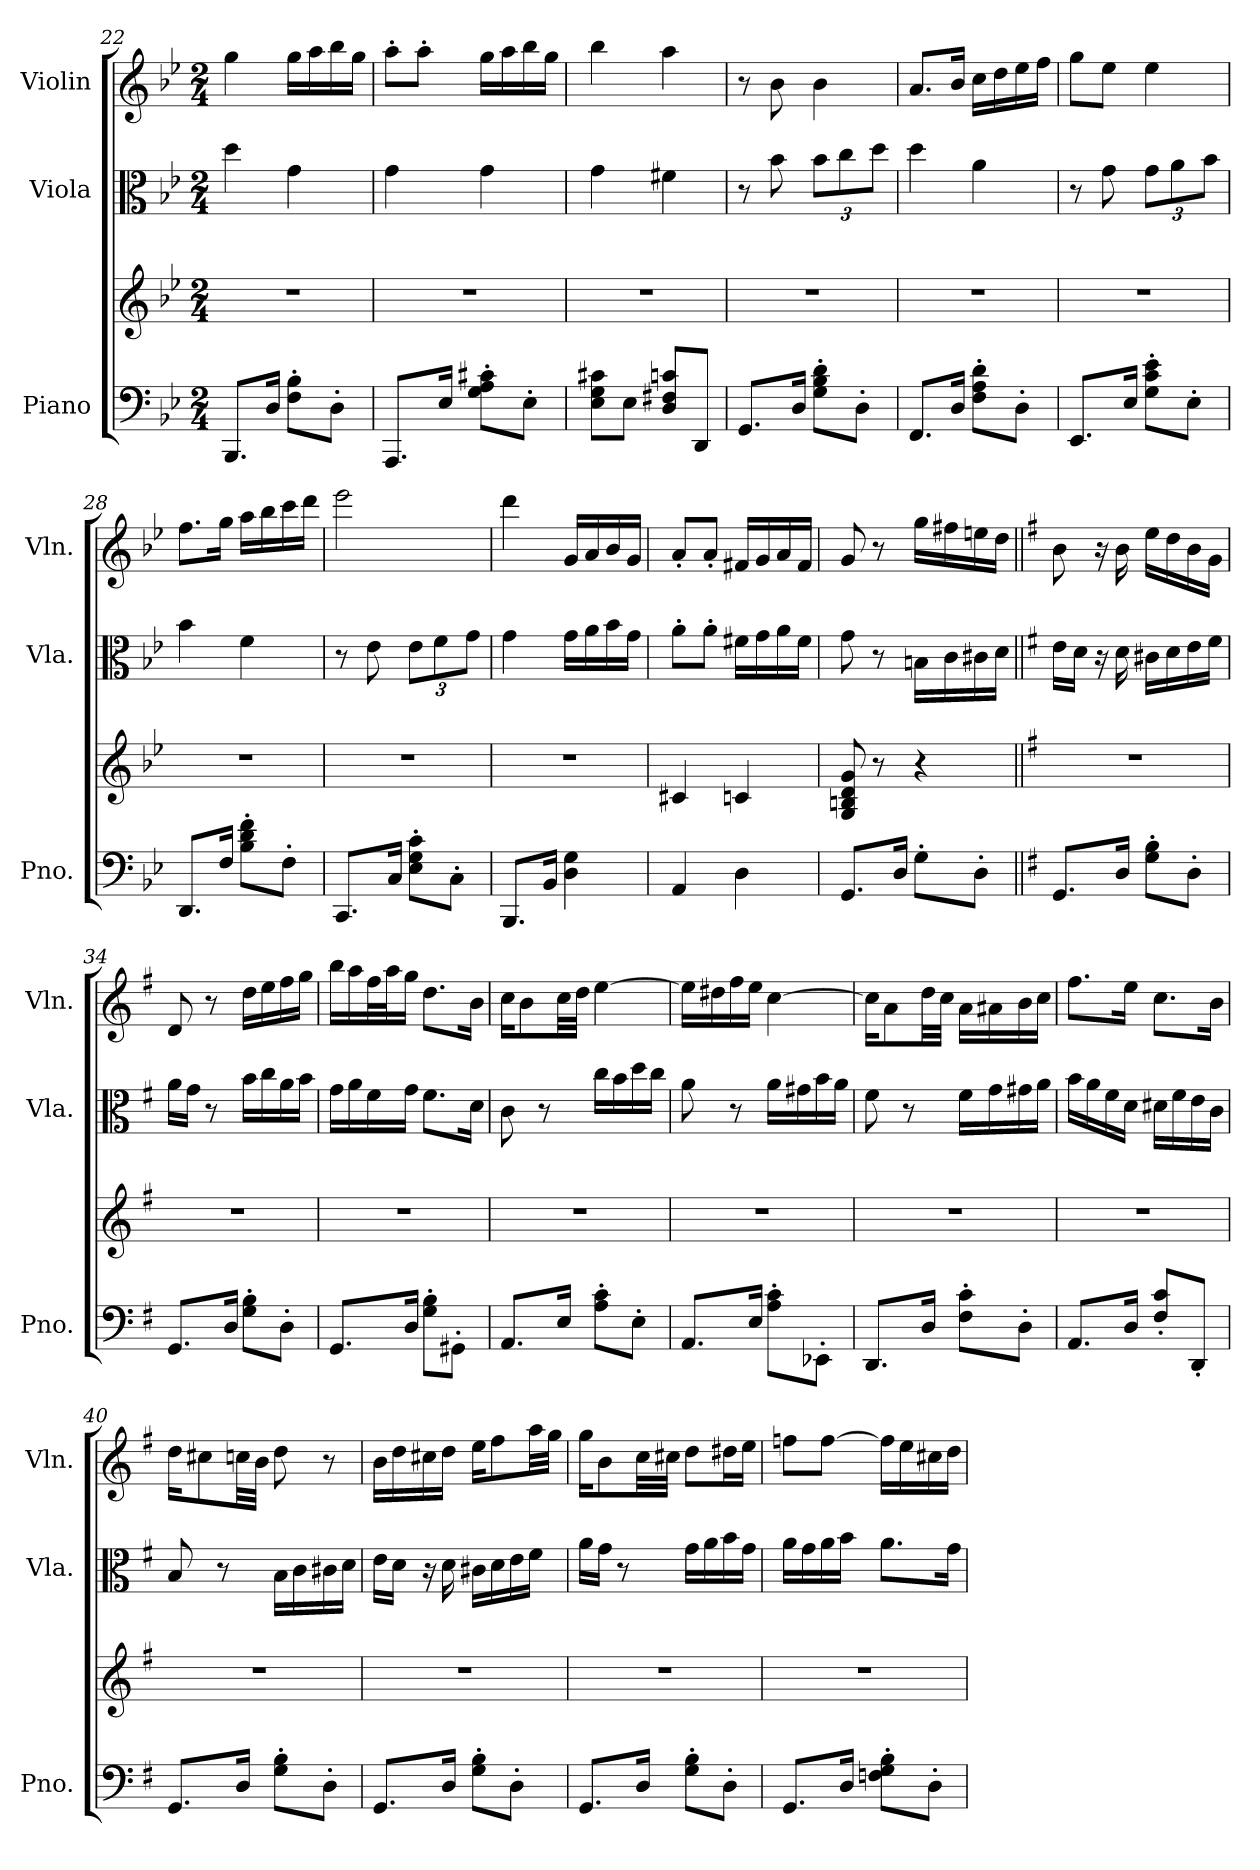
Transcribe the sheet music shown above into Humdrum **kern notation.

**kern	**kern	**kern	**kern
*part3	*part3	*part2	*part1
*staff4	*staff3	*staff2	*staff1
*I"Piano	*	*I"Viola	*I"Violin
*I'Pno.	*	*I'Vla.	*I'Vln.
*clefF4	*clefG2	*clefC3	*clefG2
*k[b-e-]	*k[b-e-]	*k[b-e-]	*k[b-e-]
*M2/4	*M2/4	*M2/4	*M2/4
=22	=22	=22	=22
8.BBB-/L	2r	4dd\	4gg\
16D/Jk	.	.	.
8F\' 8B-\'L	.	4g\	16gg\LL
.	.	.	16aa\
8D'\J	.	.	16bb-\
.	.	.	16gg\JJ
!!LO:PB:g=z
=23	=23	=23	=23
8.AAA/L	2r	4g\	8aa'\L
.	.	.	8aa'\J
16E-/Jk	.	.	.
8G\' 8A\' 8c#X\'L	.	4g\	16gg\LL
.	.	.	16aa\
8E-'\J	.	.	16bb-\
.	.	.	16gg\JJ
=24	=24	=24	=24
8E-\ 8G\ 8c#X\L	2r	4g\	4bb-\
8E-\J	.	.	.
8D/ 8F#X/ 8cn/L	.	4f#X\	4aa\
8DD/J	.	.	.
=25	=25	=25	=25
8.GG/L	2r	8r	8r
.	.	8b-\	8b-\
16D/Jk	.	.	.
*	*	*Xbrackettup	*
8G\' 8B-\' 8d\'L	.	12b-\L	4b-\
.	.	12cc\	.
8D'\J	.	.	.
.	.	12dd\J	.
=26	=26	=26	=26
8.FF/L	2r	4dd\	8.a/L
16D/Jk	.	.	16b-/Jk
8F\' 8A\' 8d\'L	.	4a\	16cc\LL
.	.	.	16dd\
8D'\J	.	.	16ee-\
.	.	.	16ff\JJ
=27	=27	=27	=27
8.EE-/L	2r	8r	8gg\L
.	.	8g\	8ee-\J
16E-/Jk	.	.	.
8G\' 8c\' 8e-\'L	.	12g\L	4ee-\
.	.	12a\	.
8E-'\J	.	.	.
.	.	12b-\J	.
!!LO:LB:g=z
=28	=28	=28	=28
8.DD/L	2r	4b-\	8.ff\L
16F/Jk	.	.	16gg\Jk
8B-\' 8d\' 8f\'L	.	4f\	16aa\LL
.	.	.	16bb-\
8F'\J	.	.	16ccc\
.	.	.	16ddd\JJ
=29	=29	=29	=29
8.CC/L	2r	8r	2eee-\
.	.	8e-\	.
16C/Jk	.	.	.
8E-\' 8G\' 8c\'L	.	12e-\L	.
.	.	12f\	.
8C'\J	.	.	.
.	.	12g\J	.
=30	=30	=30	=30
8.BBB-/L	2r	4g\	4ddd\
16BB-/Jk	.	.	.
4D\ 4G\	.	16g\LL	16g/LL
.	.	16a\	16a/
.	.	16b-\	16b-/
.	.	16g\JJ	16g/JJ
=31	=31	=31	=31
4AA/	4c#X/	8a'\L	8a'/L
.	.	8a'\J	8a'/J
4D\	4cn/	16f#X\LL	16f#X/LL
.	.	16g\	16g/
.	.	16a\	16a/
.	.	16f#\JJ	16f#/JJ
=32	=32	=32	=32
8.GG/L	8G/ 8Bn/ 8d/ 8g/	8g\	8g/
.	8r	8r	8r
16D/Jk	.	.	.
8G'\L	4r	16Bn\LL	16gg\LL
.	.	16c\	16ff#X\
8D'\J	.	16c#X\	16een\
.	.	16d\JJ	16dd\JJ
!!LO:LB:g=z
=33||	=33||	=33||	=33||
*k[f#]	*k[f#]	*k[f#]	*k[f#]
8.GG/L	2r	16e\LL	8b\
.	.	16d\JJ	.
.	.	16r	16r
16D/Jk	.	16d\	16b\
8G\' 8B\'L	.	16c#X\LL	16ee\LL
.	.	16d\	16dd\
8D'\J	.	16e\	16b\
.	.	16f#\JJ	16g\JJ
=34	=34	=34	=34
8.GG/L	2r	16a\LL	8d/
.	.	16g\JJ	.
.	.	8r	8r
16D/Jk	.	.	.
8G\' 8B\'L	.	16b\LL	16dd\LL
.	.	16cc\	16ee\
8D'\J	.	16a\	16ff#\
.	.	16b\JJ	16gg\JJ
=35	=35	=35	=35
8.GG/L	2r	16g\LL	16bb\LL
.	.	16a\	16aa\
.	.	16f#\	32ff#\L
.	.	.	32aa\J
16D/Jk	.	16g\JJ	16gg\JJ
8G\' 8B\'L	.	8.f#\L	8.dd\L
8GG#X'\J	.	.	.
.	.	16d\Jk	16b\Jk
=36	=36	=36	=36
8.AA/L	2r	8c\	16cc\KL
.	.	.	8b\
.	.	8r	.
16E/Jk	.	.	32cc\LL
.	.	.	32dd\JJJ
8A\' 8c\'L	.	16cc\LL	[4ee\
.	.	16b\	.
8E'\J	.	16dd\	.
.	.	16cc\JJ	.
!!LO:PB:g=z
=37	=37	=37	=37
8.AA/L	2r	8a\	16ee\LL]
.	.	.	16dd#X\
.	.	8r	16ff#\
16E/Jk	.	.	16ee\JJ
8A\' 8c\'L	.	16a\LL	[4cc\
.	.	16g#X\	.
8EE-X'\J	.	16b\	.
.	.	16a\JJ	.
=38	=38	=38	=38
8.DD/L	2r	8f#\	16cc\KL]
.	.	.	8a\
.	.	8r	.
16D/Jk	.	.	32dd\LL
.	.	.	32cc\JJJ
8F#\' 8c\'L	.	16f#\LL	16a\LL
.	.	16g\	16a#X\
8D'\J	.	16g#X\	16b\
.	.	16a\JJ	16cc\JJ
=39	=39	=39	=39
8.AA/L	2r	16b\LL	8.ff#\L
.	.	16a\	.
.	.	16f#\	.
16D/Jk	.	16d\JJ	16ee\Jk
8F#/' 8c/'L	.	16d#X\LL	8.cc\L
.	.	16f#\	.
8DD'/J	.	16e\	.
.	.	16c\JJ	16b\Jk
=40	=40	=40	=40
8.GG/L	2r	8B/	16dd\KL
.	.	.	8cc#X\
.	.	8r	.
16D/Jk	.	.	32ccn\LL
.	.	.	32b\JJJ
8G\' 8B\'L	.	16B\LL	8dd\
.	.	16c\	.
8D'\J	.	16c#X\	8r
.	.	16d\JJ	.
!!LO:LB:g=z
=41	=41	=41	=41
8.GG/L	2r	16e\LL	16b\LL
.	.	16d\JJ	16dd\
.	.	16r	16cc#X\
16D/Jk	.	16d\	16dd\JJ
8G\' 8B\'L	.	16c#X\LL	16ee\KL
.	.	16d\	8ff#\
8D'\J	.	16e\	.
.	.	16f#\JJ	32aa\LL
.	.	.	32gg\JJJ
=42	=42	=42	=42
8.GG/L	2r	16a\LL	16gg\KL
.	.	16g\JJ	8b\
.	.	8r	.
16D/Jk	.	.	32cc\LL
.	.	.	32cc#X\JJJ
8G\' 8B\'L	.	16g\LL	8dd\L
.	.	16a\	.
8D'\J	.	16b\	16dd#X\L
.	.	16g\JJ	16ee\JJ
=43	=43	=43	=43
8.GG/L	2r	16a\LL	8ffn\L
.	.	16g\	.
.	.	16a\	[8ff\J
16D/Jk	.	16b\JJ	.
8Fn\' 8G\' 8B\'L	.	8.a\L	16ff\LL]
.	.	.	16ee\
8D'\J	.	.	16cc#X\
.	.	16g\Jk	16dd\JJ
=	=	=	=
*-	*-	*-	*-
